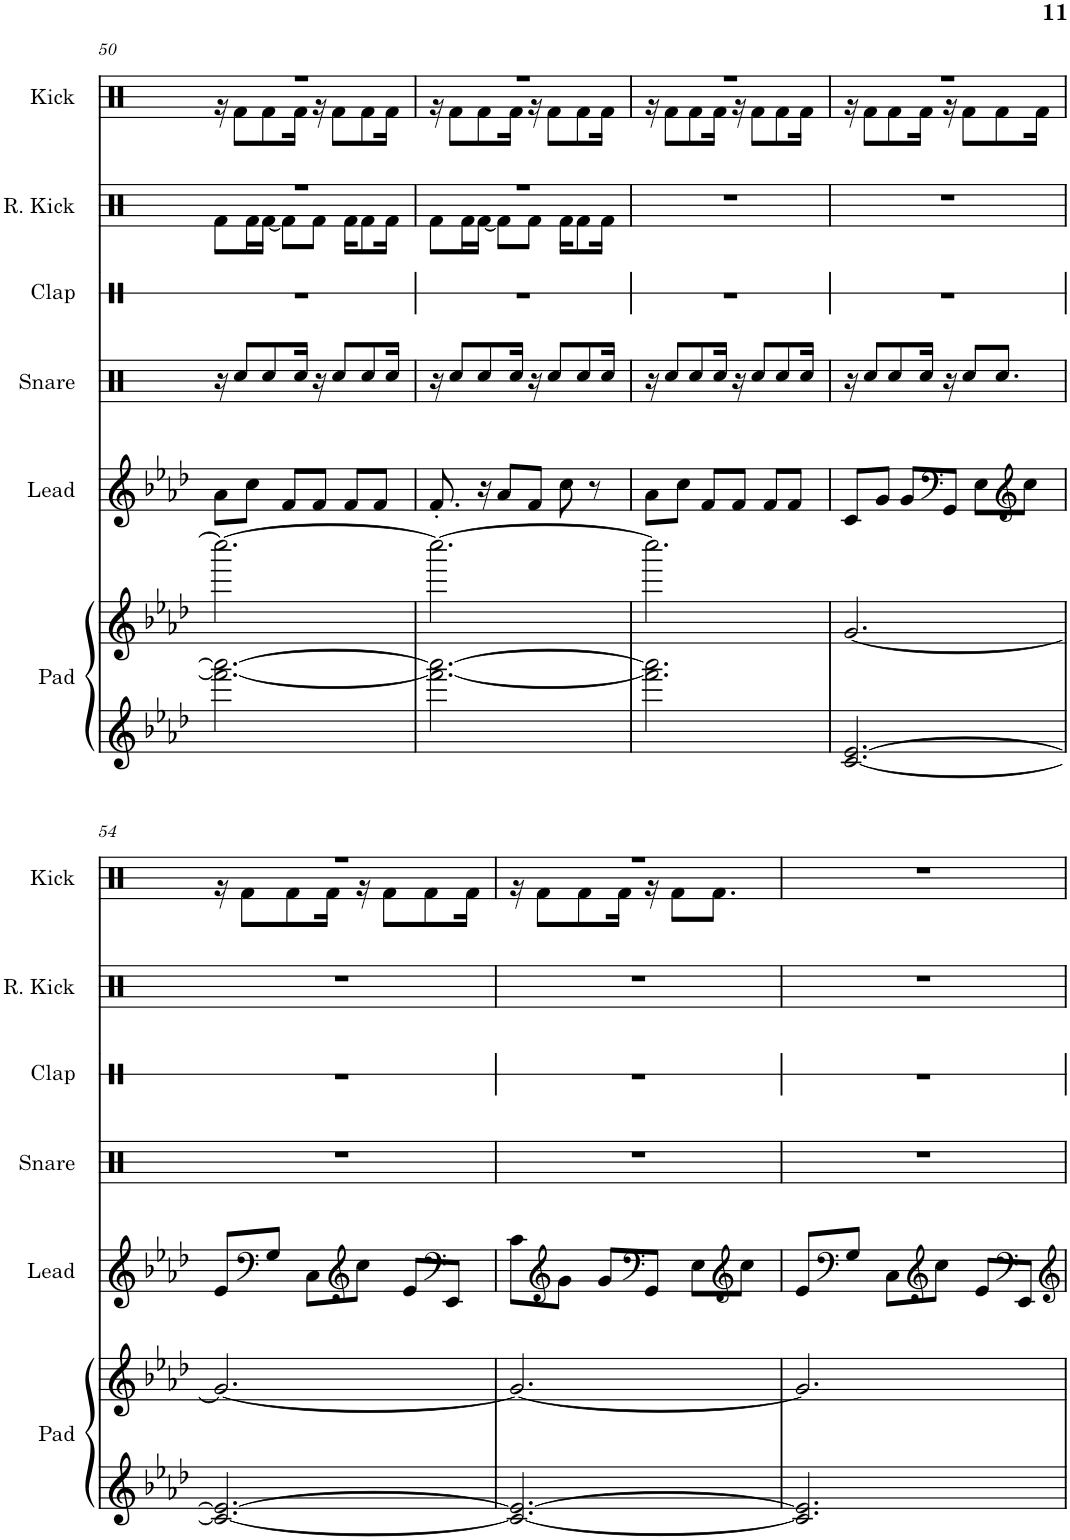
**kern	**kern	**kern	**kern	**kern	**kern	**kern
*part6	*part6	*part5	*part4	*part3	*part2	*part1
*staff7	*staff6	*staff5	*staff4	*staff3	*staff2	*staff1
*I"Pad	*	*I"Lead	*I"Snare	*I"Clap	*I"Reverb Kick	*I"Kick
*I'Pad	*	*I'Lead	*I'Snare	*I'Clap	*I'R. Kick	*I'Kick
!!LO:PB:g=z
*clefG2	*clefG2	*clefG2	*clefX	*clefX	*clefX	*clefX
*k[b-e-a-d-]	*k[b-e-a-d-]	*k[b-e-a-d-]	*k[b-e-a-d-]	*k[b-e-a-d-]	*k[b-e-a-d-]	*k[b-e-a-d-]
*M3/4	*M3/4	*M3/4	*M3/4	*M3/4	*M3/4	*M3/4
=50	=50	=50	=50	=50	=50	=50
*	*	*	*	*	*^	*^
2.fff\_ 2.aaa-\_	2.cccc\_	8a-\L	16r	2.r	2.r	8Rf\L	2.r	16r
.	.	.	8Rcc/L	.	.	.	.	8Rf\L
.	.	8cc\J	.	.	.	16Rf\L	.	.
.	.	.	8Rcc/	.	.	[16Rf\JJ	.	8Rf\
.	.	8f/L	.	.	.	8Rf\L]	.	.
.	.	.	16Rcc/Jk	.	.	.	.	16Rf\Jk
.	.	8f/J	16r	.	.	8Rf\J	.	16r
.	.	.	8Rcc/L	.	.	.	.	8Rf\L
.	.	8f/L	.	.	.	16Rf\KL	.	.
.	.	.	8Rcc/	.	.	8Rf\	.	8Rf\
.	.	8f/J	.	.	.	.	.	.
.	.	.	16Rcc/Jk	.	.	16Rf\Jk	.	16Rf\Jk
=51	=51	=51	=51	=51	=51	=51	=51	=51
2.fff\_ 2.aaa-\_	2.cccc\_	8.f'/	16r	2.r	2.r	8Rf\L	2.r	16r
.	.	.	8Rcc/L	.	.	.	.	8Rf\L
.	.	.	.	.	.	16Rf\L	.	.
.	.	16r	8Rcc/	.	.	[16Rf\JJ	.	8Rf\
.	.	8a-/L	.	.	.	8Rf\L]	.	.
.	.	.	16Rcc/Jk	.	.	.	.	16Rf\Jk
.	.	8f/J	16r	.	.	8Rf\J	.	16r
.	.	.	8Rcc/L	.	.	.	.	8Rf\L
.	.	8cc\	.	.	.	16Rf\KL	.	.
.	.	.	8Rcc/	.	.	8Rf\	.	8Rf\
.	.	8r	.	.	.	.	.	.
.	.	.	16Rcc/Jk	.	.	16Rf\Jk	.	16Rf\Jk
*	*	*	*	*	*v	*v	*	*
=52	=52	=52	=52	=52	=52	=52	=52
2.fff\] 2.aaa-\]	2.cccc\]	8a-\L	16r	2.r	2.r	2.r	16r
.	.	.	8Rcc/L	.	.	.	8Rf\L
.	.	8cc\J	.	.	.	.	.
.	.	.	8Rcc/	.	.	.	8Rf\
.	.	8f/L	.	.	.	.	.
.	.	.	16Rcc/Jk	.	.	.	16Rf\Jk
.	.	8f/J	16r	.	.	.	16r
.	.	.	8Rcc/L	.	.	.	8Rf\L
.	.	8f/L	.	.	.	.	.
.	.	.	8Rcc/	.	.	.	8Rf\
.	.	8f/J	.	.	.	.	.
.	.	.	16Rcc/Jk	.	.	.	16Rf\Jk
=53	=53	=53	=53	=53	=53	=53	=53
[2.c/ [2.e-/	[2.g/	8c/L	16r	2.r	2.r	2.r	16r
.	.	.	8Rcc/L	.	.	.	8Rf\L
.	.	8g/J	.	.	.	.	.
.	.	.	8Rcc/	.	.	.	8Rf\
.	.	8g/L	.	.	.	.	.
.	.	.	16Rcc/Jk	.	.	.	16Rf\Jk
*	*	*clefF4	*	*	*	*	*
.	.	8GG/J	16r	.	.	.	16r
.	.	.	8Rcc/L	.	.	.	8Rf\L
.	.	8E-\L	.	.	.	.	.
.	.	.	8.Rcc/J	.	.	.	8Rf\
*	*	*clefG2	*	*	*	*	*
.	.	8cc\J	.	.	.	.	.
.	.	.	.	.	.	.	16Rf\Jk
!!LO:LB:g=z	!!
=54	=54	=54	=54	=54	=54	=54	=54
2.c/_ 2.e-/_	2.g/_	8e-/L	2.r	2.r	2.r	2.r	16r
.	.	.	.	.	.	.	8Rf\L
*	*	*clefF4	*	*	*	*	*
.	.	8G/J	.	.	.	.	.
.	.	.	.	.	.	.	8Rf\
.	.	8C\L	.	.	.	.	.
.	.	.	.	.	.	.	16Rf\Jk
*	*	*clefG2	*	*	*	*	*
.	.	8cc\J	.	.	.	.	16r
.	.	.	.	.	.	.	8Rf\L
.	.	8e-/L	.	.	.	.	.
.	.	.	.	.	.	.	8Rf\
*	*	*clefF4	*	*	*	*	*
.	.	8EE-/J	.	.	.	.	.
.	.	.	.	.	.	.	16Rf\Jk
=55	=55	=55	=55	=55	=55	=55	=55
2.c/_ 2.e-/_	2.g/_	8c\L	2.r	2.r	2.r	2.r	16r
.	.	.	.	.	.	.	8Rf\L
*	*	*clefG2	*	*	*	*	*
.	.	8g\J	.	.	.	.	.
.	.	.	.	.	.	.	8Rf\
.	.	8g/L	.	.	.	.	.
.	.	.	.	.	.	.	16Rf\Jk
*	*	*clefF4	*	*	*	*	*
.	.	8GG/J	.	.	.	.	16r
.	.	.	.	.	.	.	8Rf\L
.	.	8E-\L	.	.	.	.	.
.	.	.	.	.	.	.	8.Rf\J
*	*	*clefG2	*	*	*	*	*
.	.	8cc\J	.	.	.	.	.
*	*	*	*	*	*	*v	*v
=56	=56	=56	=56	=56	=56	=56
2.c/] 2.e-/]	2.g/]	8e-/L	2.r	2.r	2.r	2.r
*	*	*clefF4	*	*	*	*
.	.	8G/J	.	.	.	.
.	.	8C\L	.	.	.	.
*	*	*clefG2	*	*	*	*
.	.	8cc\J	.	.	.	.
.	.	8e-/L	.	.	.	.
*	*	*clefF4	*	*	*	*
.	.	8EE-/J	.	.	.	.
=	=	=	=	=	=	=
*-	*-	*-	*-	*-	*-	*-
